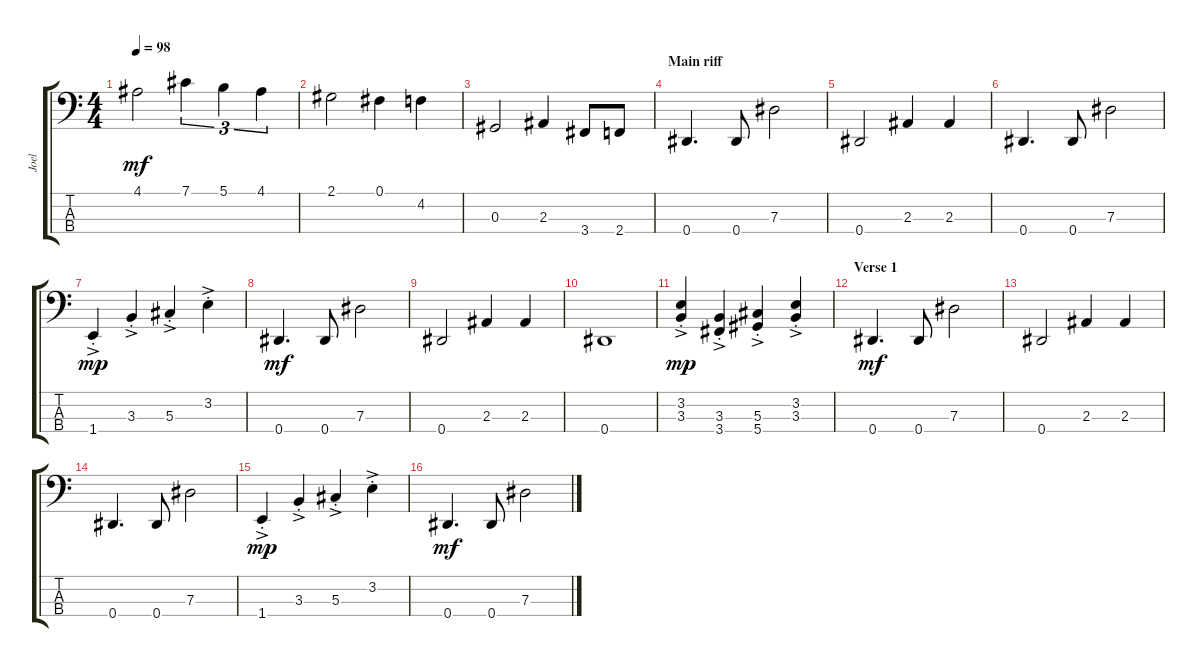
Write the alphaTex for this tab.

\track ("Joel" "Joel") {instrument electricbassfinger}
\staff {score tabs}
\tuning (Gb2 Db2 Ab1 Eb1) {hide}
\ts (4 4)
\tempo 98
\clef f4
\ks c
4.1.2{dy mf} 7.1.4{tu (3 2)} 5.1.4{tu (3 2)} 4.1.4{tu (3 2)} |
2.1.2 0.1.4 4.2.4 |
0.3.2 2.3.4 3.4.8 2.4.8 |
\section ("" "Main riff")
0.4.4{d} 0.4.8 7.3.2 |
0.4.2 2.3.4 2.3.4 |
0.4.4{d} 0.4.8 7.3.2 |
1.4{ac st}.4{dy mp} 3.3{ac st}.4 5.3{ac st}.4 3.2{ac st}.4 |
0.4.4{d dy mf} 0.4.8 7.3.2 |
0.4.2 2.3.4 2.3.4 |
0.4.1 |
(3.2{ac st} 3.3{ac st}).4{dy mp} (3.3{ac st} 3.4{ac st}).4 (5.3{ac st} 5.4{ac st}).4 (3.2{ac st} 3.3{ac st}).4 |
\section ("" "Verse 1")
0.4.4{d dy mf} 0.4.8 7.3.2 |
0.4.2 2.3.4 2.3.4 |
0.4.4{d} 0.4.8 7.3.2 |
1.4{ac st}.4{dy mp} 3.3{ac st}.4 5.3{ac st}.4 3.2{ac st}.4 |
0.4.4{d dy mf} 0.4.8 7.3.2
